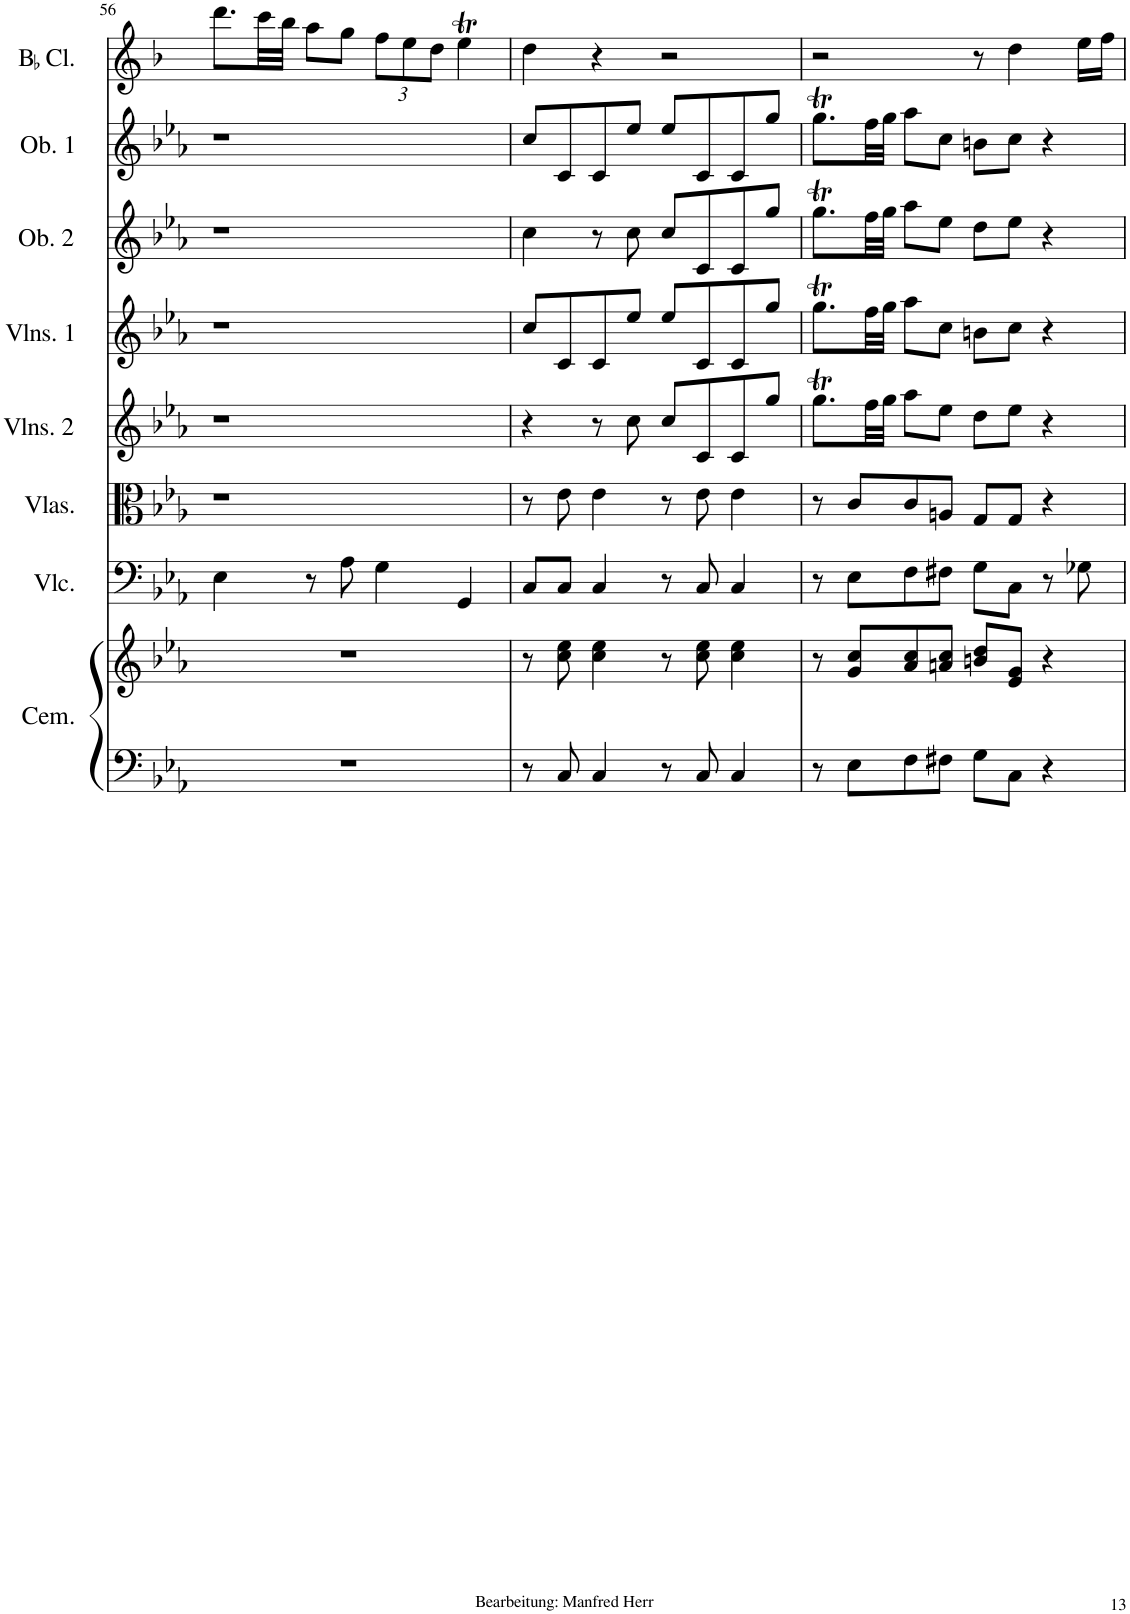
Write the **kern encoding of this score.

**kern	**kern	**kern	**kern	**kern	**kern	**kern	**kern	**kern
*part8	*part8	*part7	*part6	*part5	*part4	*part3	*part2	*part1
*staff9	*staff8	*staff7	*staff6	*staff5	*staff4	*staff3	*staff2	*staff1
*I"Cembalo	*	*I"Violoncello	*I"Violas	*I"Violins 2	*I"Violins 1	*I"Oboe 2	*I"Oboe 1	*I"BaccidentalFlat Clarinet
*I'Cem.	*	*I'Vlc.	*I'Vlas.	*I'Vlns. 2	*I'Vlns. 1	*I'Ob. 2	*I'Ob. 1	*I'BaccidentalFlat Cl.
!!LO:PB:g=z
*clefF4	*clefG2	*clefF4	*clefC3	*clefG2	*clefG2	*clefG2	*clefG2	*clefG2
*	*	*	*	*	*	*	*	*Trd1c2
*k[b-e-a-]	*k[b-e-a-]	*k[b-e-a-]	*k[b-e-a-]	*k[b-e-a-]	*k[b-e-a-]	*k[b-e-a-]	*k[b-e-a-]	*k[b-]
*M4/4	*M4/4	*M4/4	*M4/4	*M4/4	*M4/4	*M4/4	*M4/4	*M4/4
=56	=56	=56	=56	=56	=56	=56	=56	=56
1r	1r	4E-\	1r	1r	1r	1r	1r	8.ddd\L
.	.	.	.	.	.	.	.	32ccc\LL
.	.	.	.	.	.	.	.	32bb-\JJJ
.	.	8r	.	.	.	.	.	8aa\L
.	.	8A-\	.	.	.	.	.	8gg\J
*	*	*	*	*	*	*	*	*Xbrackettup
.	.	4G\	.	.	.	.	.	12ff\L
.	.	.	.	.	.	.	.	12ee\
.	.	.	.	.	.	.	.	12dd\J
.	.	4GG/	.	.	.	.	.	4eet\
=57	=57	=57	=57	=57	=57	=57	=57	=57
8r	8r	8C/L	8r	4r	8cc/L	4cc\	8cc/L	4dd\
8C/	8cc\ 8ee-\	8C/J	8e-\	.	8c/	.	8c/	.
4C/	4cc\ 4ee-\	4C/	4e-\	8r	8c/	8r	8c/	4r
.	.	.	.	8cc\	8ee-/J	8cc\	8ee-/J	.
8r	8r	8r	8r	8cc/L	8ee-/L	8cc/L	8ee-/L	2r
8C/	8cc\ 8ee-\	8C/	8e-\	8c/	8c/	8c/	8c/	.
4C/	4cc\ 4ee-\	4C/	4e-\	8c/	8c/	8c/	8c/	.
.	.	.	.	8gg/J	8gg/J	8gg/J	8gg/J	.
=58	=58	=58	=58	=58	=58	=58	=58	=58
8r	8r	8r	8r	8.ggt\L	8.ggt\L	8.ggt\L	8.ggt\L	2r
8E-\L	8g/ 8cc/L	8E-\L	8c/L	.	.	.	.	.
.	.	.	.	32ff\LL	32ff\LL	32ff\LL	32ff\LL	.
.	.	.	.	32gg\JJJ	32gg\JJJ	32gg\JJJ	32gg\JJJ	.
8F\	8a-/ 8cc/	8F\	8c/	8aa-\L	8aa-\L	8aa-\L	8aa-\L	.
8F#X\J	8an/ 8cc/J	8F#X\J	8An/J	8ee-\J	8cc\J	8ee-\J	8cc\J	.
8G\L	8bn/ 8dd/L	8G\L	8G/L	8dd\L	8bn\L	8dd\L	8bn\L	8r
8C\J	8e-/ 8g/J	8C\J	8G/J	8ee-\J	8cc\J	8ee-\J	8cc\J	4dd\
4r	4r	8r	4r	4r	4r	4r	4r	.
.	.	8G-X\	.	.	.	.	.	16ee\LL
.	.	.	.	.	.	.	.	16ff\JJ
=	=	=	=	=	=	=	=	=
*-	*-	*-	*-	*-	*-	*-	*-	*-
